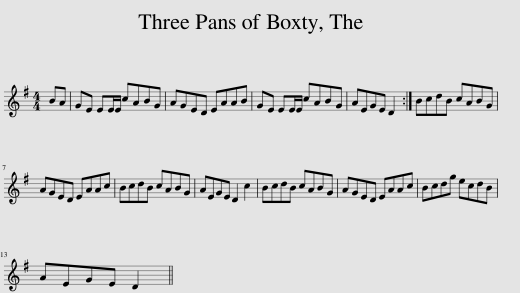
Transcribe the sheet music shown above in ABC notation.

X:1
L:1/8
M:4/4
I:linebreak $
K:Emin
V:1 treble
V:1
 BA | GE EE/E/ cABG | AGED EAAB | GE EE/E/ cABG | AEGE D2 :| %5
 BcdB cABG |$ AGED EAAc | BcdB cABG | AEGE D2 c2 | BcdB cABG | %10
 AGED EAAc | Bcdg ecdB |$ AEGE D2 || %13
